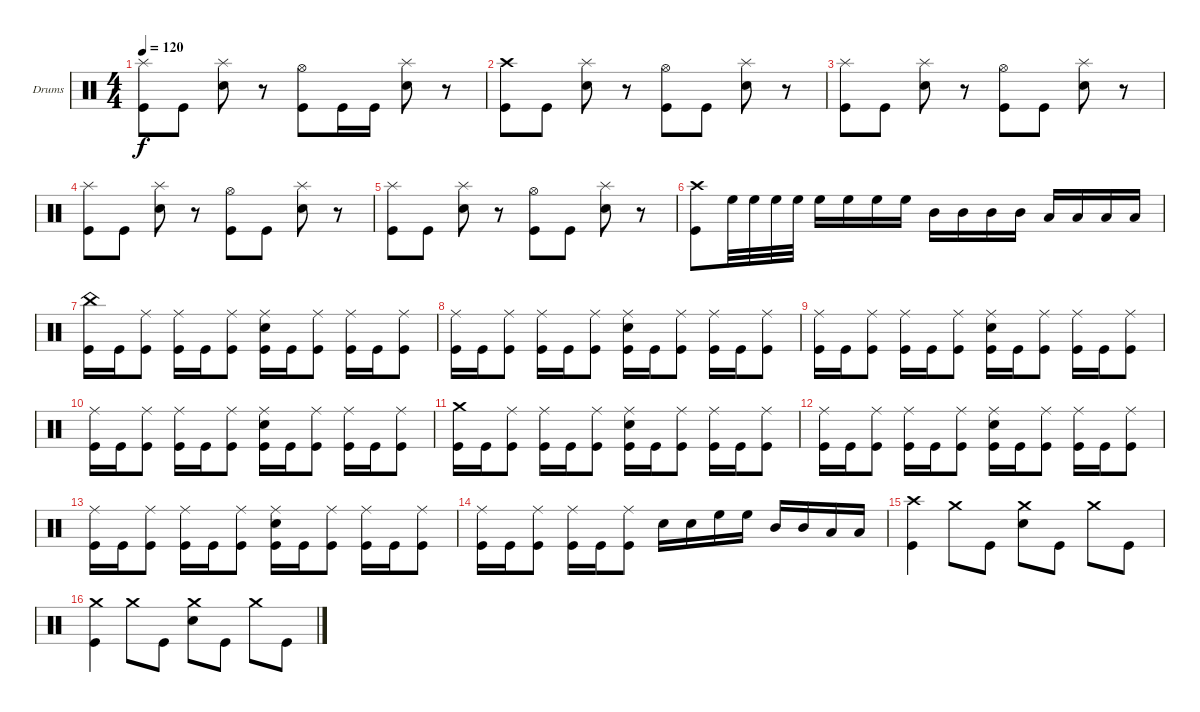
\defaultSystemsLayout 4
\bracketExtendMode groupsimilarinstruments
\firstSystemTrackNameOrientation horizontal
\otherSystemsTrackNameOrientation horizontal
\track ("The Rev" "Drums") {instrument percussion}
\staff {score}
\articulation defaults
\ts (4 4)
\tempo 120
\clef neutral
\scale
0.333333
\ks c
("Splash (hit)" "Kick (hit)").8{dy f} "Kick (hit)".8 ("Splash (hit)" "Snare (hit) 2").8 r.8 ("Hi-Hat (open)" "Kick (hit)").8 "Kick (hit)".16 "Kick (hit)".16 ("Splash (hit)" "Snare (hit) 2").8 r.8 |
\scale
0.333333 ("Crash high (hit)" "Kick (hit)").8 "Kick (hit)".8 ("Splash (hit)" "Snare (hit) 2").8 r.8 ("Hi-Hat (open)" "Kick (hit)").8 "Kick (hit)".8 ("Splash (hit)" "Snare (hit) 2").8 r.8 |
\scale
0.333333 ("Splash (hit)" "Kick (hit)").8 "Kick (hit)".8 ("Splash (hit)" "Snare (hit) 2").8 r.8 ("Hi-Hat (open)" "Kick (hit)").8 "Kick (hit)".8 ("Splash (hit)" "Snare (hit) 2").8 r.8 |
\scale
0.333333 ("Splash (hit)" "Kick (hit)").8 "Kick (hit)".8 ("Splash (hit)" "Snare (hit) 2").8 r.8 ("Hi-Hat (open)" "Kick (hit)").8 "Kick (hit)".8 ("Splash (hit)" "Snare (hit) 2").8 r.8 |
\scale
0.333333 ("Splash (hit)" "Kick (hit)").8 "Kick (hit)".8 ("Splash (hit)" "Snare (hit) 2").8 r.8 ("Hi-Hat (open)" "Kick (hit)").8 "Kick (hit)".8 ("Splash (hit)" "Snare (hit) 2").8 r.8 |
\scale
0.333333 ("Crash high (hit)" "Kick (hit)").8 "High Floor Tom (hit)".32 "High Floor Tom (hit)".32 "High Floor Tom (hit)".32 "High Floor Tom (hit)".32 "High Floor Tom (hit)".16 "High Floor Tom (hit)".16 "High Floor Tom (hit)".16 "High Floor Tom (hit)".16 "Mid Tom (hit)".16 "Mid Tom (hit)".16 "Mid Tom (hit)".16 "Mid Tom (hit)".16 "Low Tom (hit)".16 "Low Tom (hit)".16 "Low Tom (hit)".16 "Low Tom (hit)".16 |
\scale
0.333333 ("China (hit)" "Kick (hit)").16 "Kick (hit)".16 ("Ride (middle)" "Kick (hit)").8 ("Ride (middle)" "Kick (hit)").16 "Kick (hit)".16 ("Ride (middle)" "Kick (hit)").8 ("Ride (middle)" "Snare (hit) 2" "Kick (hit)").16 "Kick (hit)".16 ("Ride (middle)" "Kick (hit)").8 ("Ride (middle)" "Kick (hit)").16 "Kick (hit)".16 ("Ride (middle)" "Kick (hit)").8 |
\scale
0.333333 ("Ride (middle)" "Kick (hit)").16 "Kick (hit)".16 ("Ride (middle)" "Kick (hit)").8 ("Ride (middle)" "Kick (hit)").16 "Kick (hit)".16 ("Ride (middle)" "Kick (hit)").8 ("Ride (middle)" "Snare (hit) 2" "Kick (hit)").16 "Kick (hit)".16 ("Ride (middle)" "Kick (hit)").8 ("Ride (middle)" "Kick (hit)").16 "Kick (hit)".16 ("Ride (middle)" "Kick (hit)").8 |
\scale
0.333333 ("Ride (middle)" "Kick (hit)").16 "Kick (hit)".16 ("Ride (middle)" "Kick (hit)").8 ("Ride (middle)" "Kick (hit)").16 "Kick (hit)".16 ("Ride (middle)" "Kick (hit)").8 ("Ride (middle)" "Snare (hit) 2" "Kick (hit)").16 "Kick (hit)".16 ("Ride (middle)" "Kick (hit)").8 ("Ride (middle)" "Kick (hit)").16 "Kick (hit)".16 ("Ride (middle)" "Kick (hit)").8 |
\scale
0.333333 ("Ride (middle)" "Kick (hit)").16 "Kick (hit)".16 ("Ride (middle)" "Kick (hit)").8 ("Ride (middle)" "Kick (hit)").16 "Kick (hit)".16 ("Ride (middle)" "Kick (hit)").8 ("Ride (middle)" "Snare (hit) 2" "Kick (hit)").16 "Kick (hit)".16 ("Ride (middle)" "Kick (hit)").8 ("Ride (middle)" "Kick (hit)").16 "Kick (hit)".16 ("Ride (middle)" "Kick (hit)").8 |
\scale
0.333333 ("Crash medium (hit)" "Kick (hit)").16 "Kick (hit)".16 ("Ride (middle)" "Kick (hit)").8 ("Ride (middle)" "Kick (hit)").16 "Kick (hit)".16 ("Ride (middle)" "Kick (hit)").8 ("Ride (middle)" "Snare (hit) 2" "Kick (hit)").16 "Kick (hit)".16 ("Ride (middle)" "Kick (hit)").8 ("Ride (middle)" "Kick (hit)").16 "Kick (hit)".16 ("Ride (middle)" "Kick (hit)").8 |
\scale
0.333333 ("Ride (middle)" "Kick (hit)").16 "Kick (hit)".16 ("Ride (middle)" "Kick (hit)").8 ("Ride (middle)" "Kick (hit)").16 "Kick (hit)".16 ("Ride (middle)" "Kick (hit)").8 ("Ride (middle)" "Snare (hit) 2" "Kick (hit)").16 "Kick (hit)".16 ("Ride (middle)" "Kick (hit)").8 ("Ride (middle)" "Kick (hit)").16 "Kick (hit)".16 ("Ride (middle)" "Kick (hit)").8 |
\scale
0.333333 ("Ride (middle)" "Kick (hit)").16 "Kick (hit)".16 ("Ride (middle)" "Kick (hit)").8 ("Ride (middle)" "Kick (hit)").16 "Kick (hit)".16 ("Ride (middle)" "Kick (hit)").8 ("Ride (middle)" "Snare (hit) 2" "Kick (hit)").16 "Kick (hit)".16 ("Ride (middle)" "Kick (hit)").8 ("Ride (middle)" "Kick (hit)").16 "Kick (hit)".16 ("Ride (middle)" "Kick (hit)").8 |
\scale
0.333333 ("Ride (middle)" "Kick (hit)").16 "Kick (hit)".16 ("Ride (middle)" "Kick (hit)").8 ("Ride (middle)" "Kick (hit)").16 "Kick (hit)".16 ("Ride (middle)" "Kick (hit)").8 "Snare (hit) 2".16 "Snare (hit) 2".16 "High Floor Tom (hit)".16 "High Floor Tom (hit)".16 "Mid Tom (hit)".16 "Mid Tom (hit)".16 "Low Tom (hit)".16 "Low Tom (hit)".16 |
\scale
0.333333 ("Crash high (hit)" "Kick (hit)").4 "Crash medium (hit)".8 "Kick (hit)".8 ("Crash medium (hit)" "Snare (hit) 2").8 "Kick (hit)".8 "Crash medium (hit)".8 "Kick (hit)".8 |
\scale
0.333333 ("Crash medium (hit)" "Kick (hit)").4 "Crash medium (hit)".8 "Kick (hit)".8 ("Crash medium (hit)" "Snare (hit) 2").8 "Kick (hit)".8 "Crash medium (hit)".8 "Kick (hit)".8
